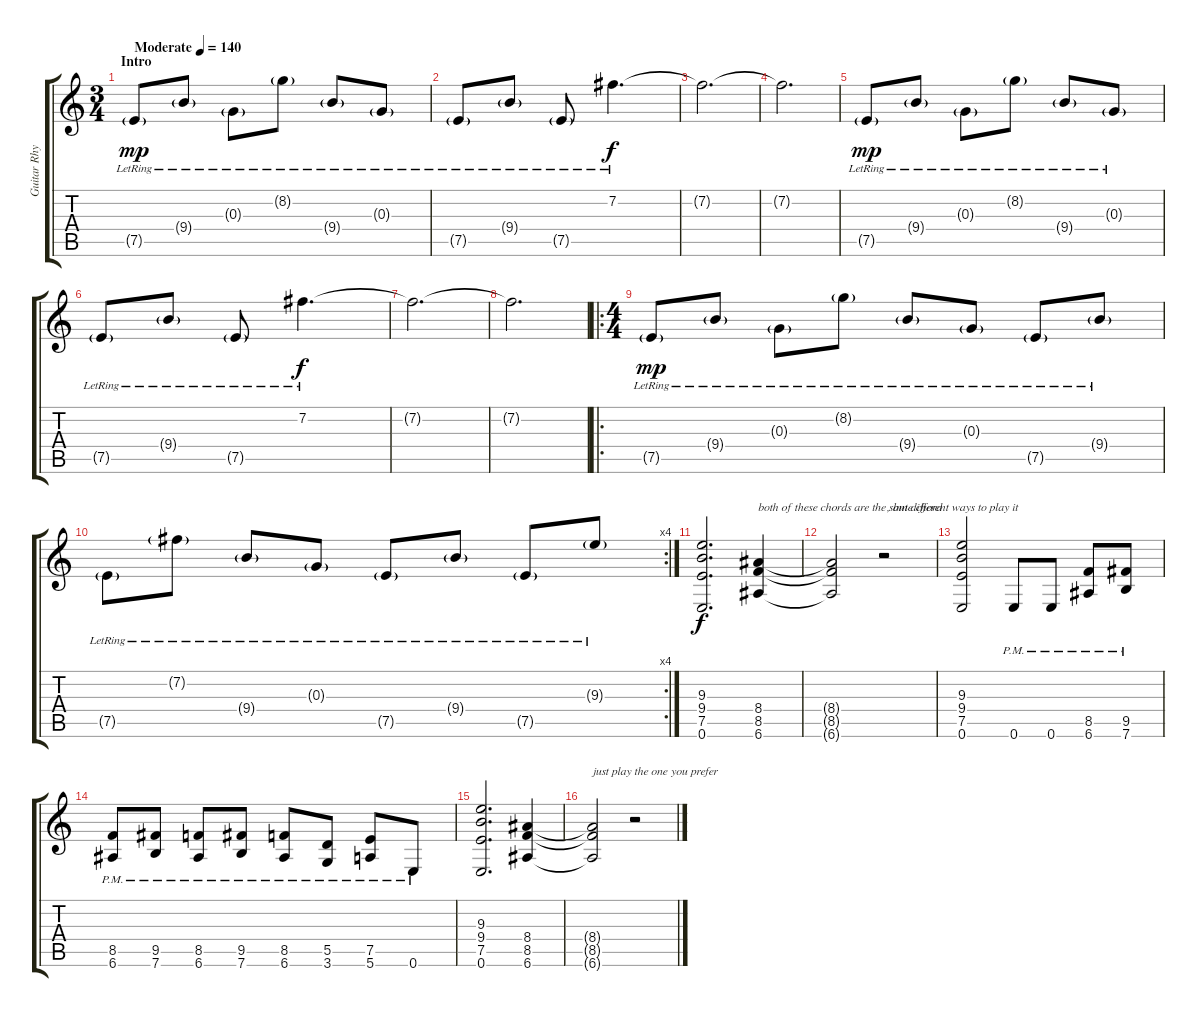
\track ("Guitar Rhythm" "Guitar Rhy") {instrument distortionguitar}
\staff {score tabs}
\tuning (E4 B3 G3 D3 A2 E2) {hide}
\ts (3 4)
\section ("" "Intro")
\tempo (140 "Moderate")
\clef g2
\ks c
7.5{g lr}.8{dy mp volume 3 instrument electricguitarclean} 9.4{g lr}.8 0.3{g lr}.8 8.2{g lr}.8 9.4{g lr}.8 0.3{g lr}.8 |
7.5{g lr}.8 9.4{g lr}.8 7.5{g lr}.8 7.2{lr}.4{d dy f} |
7.2{t}.2{d} |
7.2{t}.2{d} |
7.5{g lr}.8{dy mp} 9.4{g lr}.8 0.3{g lr}.8 8.2{g lr}.8 9.4{g lr}.8 0.3{g lr}.8 |
7.5{g lr}.8 9.4{g lr}.8 7.5{g lr}.8 7.2{lr}.4{d dy f} |
7.2{t}.2{d} |
7.2{t}.2{d} |
\ro
\ts (4 4)
7.5{g lr}.8{dy mp} 9.4{g lr}.8 0.3{g lr}.8 8.2{g lr}.8 9.4{g lr}.8 0.3{g lr}.8 7.5{g lr}.8 9.4{g lr}.8 |
\rc 4
7.5{g lr}.8 7.2{g lr}.8 9.4{g lr}.8 0.3{g lr}.8 7.5{g lr}.8 9.4{g lr}.8 7.5{g lr}.8 9.3{g lr}.8 |
(9.3 9.4 7.5 0.6).2{d dy f volume 12 instrument distortionguitar} (8.4 8.5 6.6).4{txt "both of these chords are the same chord"} |
(8.4{t} 8.5{t} 6.6{t}).2 r.2{txt " , but different ways to play it"} |
(9.3 9.4 7.5 0.6).2 0.6{pm}.8 0.6{pm}.8 (8.5{pm} 6.6{pm}).8 (9.5{pm} 7.6{pm}).8 |
(8.5{pm} 6.6{pm}).8 (9.5{pm} 7.6{pm}).8 (8.5{pm} 6.6{pm}).8 (9.5{pm} 7.6{pm}).8 (8.5{pm} 6.6{pm}).8 (5.5{pm} 3.6{pm}).8 (7.5{pm} 5.6{pm}).8 0.6{pm}.8 |
(9.3 9.4 7.5 0.6).2{d} (8.4 8.5 6.6).4 |
(8.4{t} 8.5{t} 6.6{t}).2{txt "just play the one you prefer"} r.2
